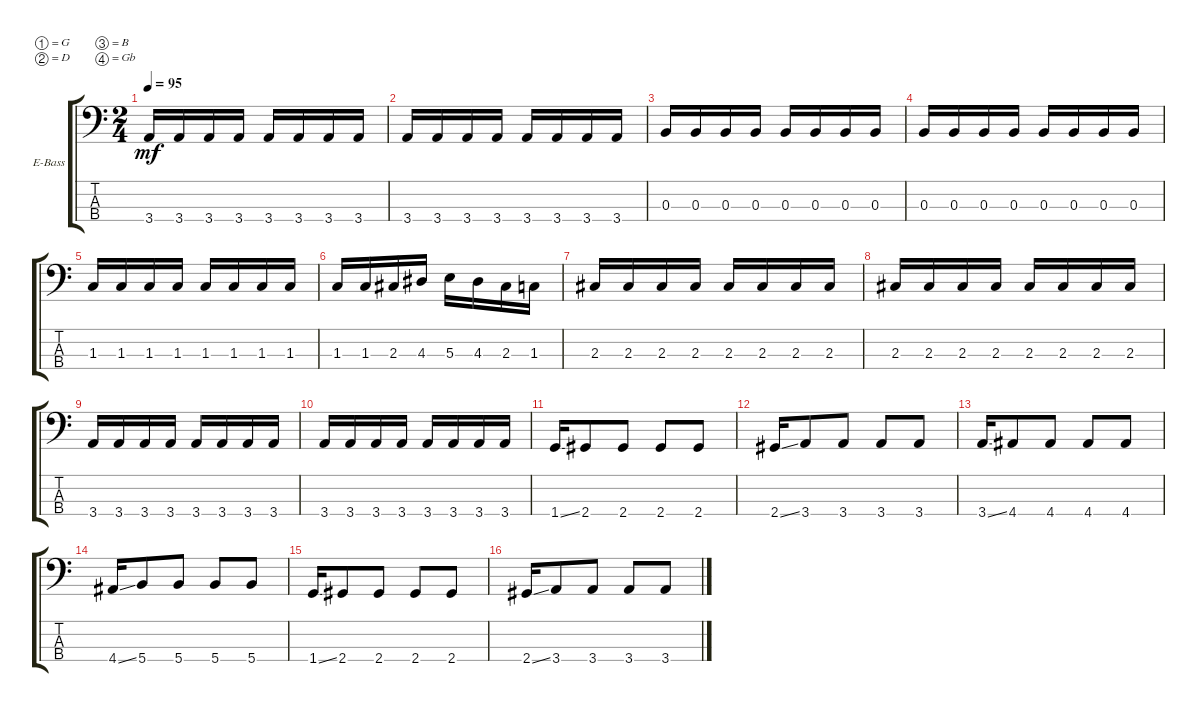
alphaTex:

\bracketExtendMode groupsimilarinstruments
\firstSystemTrackNameOrientation horizontal
\otherSystemsTrackNameOrientation horizontal
\track ("Electric Bass" "E-Bass") {instrument electricbassfinger}
\staff {score tabs}
\tuning (G2 D2 B1 Gb1)
\ts (2 4)
\tempo 95
\clef f4
\ks c
3.4.16{dy mf} 3.4.16 3.4.16 3.4.16 3.4.16 3.4.16 3.4.16 3.4.16 |
3.4.16 3.4.16 3.4.16 3.4.16 3.4.16 3.4.16 3.4.16 3.4.16 |
0.3.16 0.3.16 0.3.16 0.3.16 0.3.16 0.3.16 0.3.16 0.3.16 |
0.3.16 0.3.16 0.3.16 0.3.16 0.3.16 0.3.16 0.3.16 0.3.16 |
1.3.16 1.3.16 1.3.16 1.3.16 1.3.16 1.3.16 1.3.16 1.3.16 |
1.3.16 1.3.16 2.3.16 4.3.16 5.3.16 4.3.16 2.3.16 1.3.16 |
2.3.16 2.3.16 2.3.16 2.3.16 2.3.16 2.3.16 2.3.16 2.3.16 |
2.3.16 2.3.16 2.3.16 2.3.16 2.3.16 2.3.16 2.3.16 2.3.16 |
3.4.16 3.4.16 3.4.16 3.4.16 3.4.16 3.4.16 3.4.16 3.4.16 |
3.4.16 3.4.16 3.4.16 3.4.16 3.4.16 3.4.16 3.4.16 3.4.16 |
1.4{ss}.16 2.4.8 2.4.8 2.4.8 2.4.8 |
2.4{ss}.16 3.4.8 3.4.8 3.4.8 3.4.8 |
3.4{ss}.16 4.4.8 4.4.8 4.4.8 4.4.8 |
4.4{ss}.16 5.4.8 5.4.8 5.4.8 5.4.8 |
1.4{ss}.16 2.4.8 2.4.8 2.4.8 2.4.8 |
2.4{ss}.16 3.4.8 3.4.8 3.4.8 3.4.8
